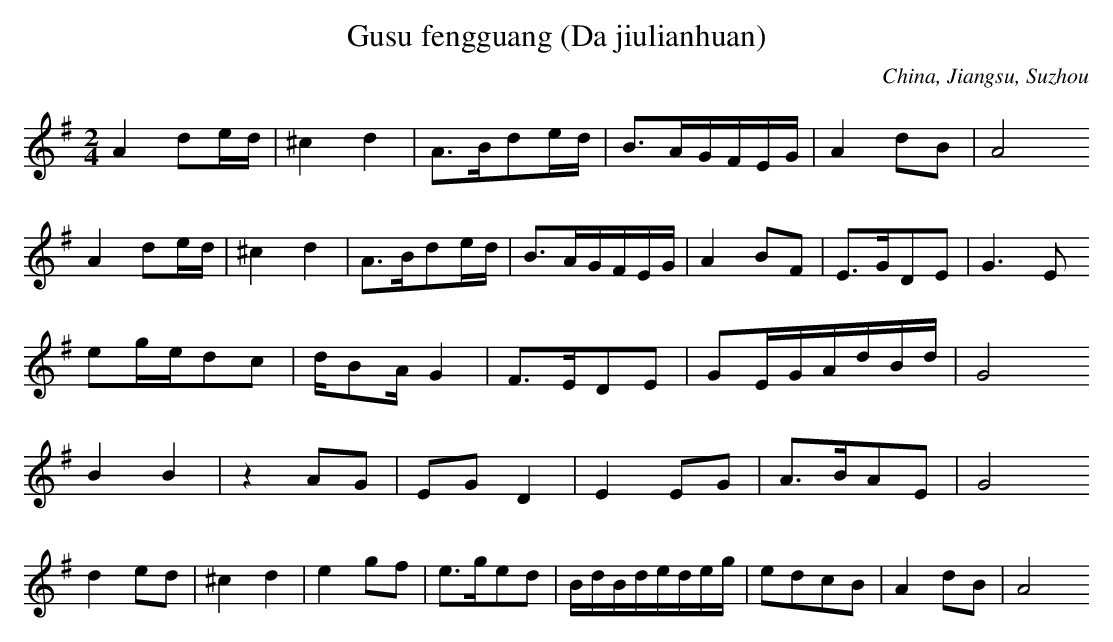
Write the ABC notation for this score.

X:1
T: Gusu fengguang (Da jiulianhuan)
O: China, Jiangsu, Suzhou
M: 2/4
L: 1/16
K: G
A4d2ed | ^c4d4 | A3Bd2ed | B3AGFEG | A4d2B2 | A8
A4d2ed | ^c4d4 | A3Bd2ed | B3AGFEG | A4B2F2 | E3GD2E2 | G6E2
e2ged2c2 | dB2AG4 | F3ED2E2 | G2EGAdBd | G8
B4B4 | z4A2G2 | E2G2D4 | E4E2G2 | A3BA2E2 | G8
d4e2d2 | ^c4d4 | e4g2f2 | e3ge2d2 | BdBdedeg | e2d2c2B2 | A4d2B2 | A8
